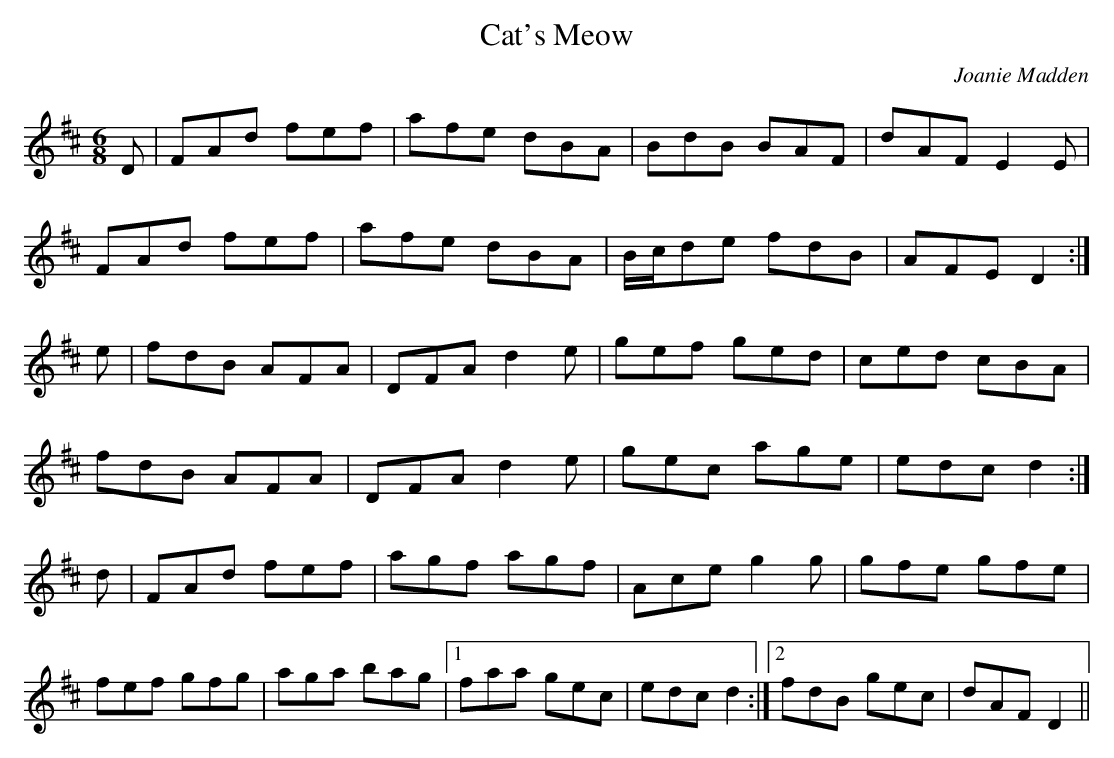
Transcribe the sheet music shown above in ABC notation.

X:1
T: Cat's Meow
C: Joanie Madden
M: 6/8
L: 1/8
K: D
D | FAd fef | afe dBA | BdB BAF | dAF E2 E |
FAd fef | afe dBA | B/2c/2de fdB | AFE D2 :|
e | fdB AFA | DFA d2 e | gef ged | ced cBA |
fdB AFA | DFA d2 e | gec age | edc d2 :|
d | FAd fef | agf agf | Ace g2 g | gfe gfe |
fef gfg|aga bag|1 faa gec|edc d2 :|2 fdB gec|\
dAF D2||
